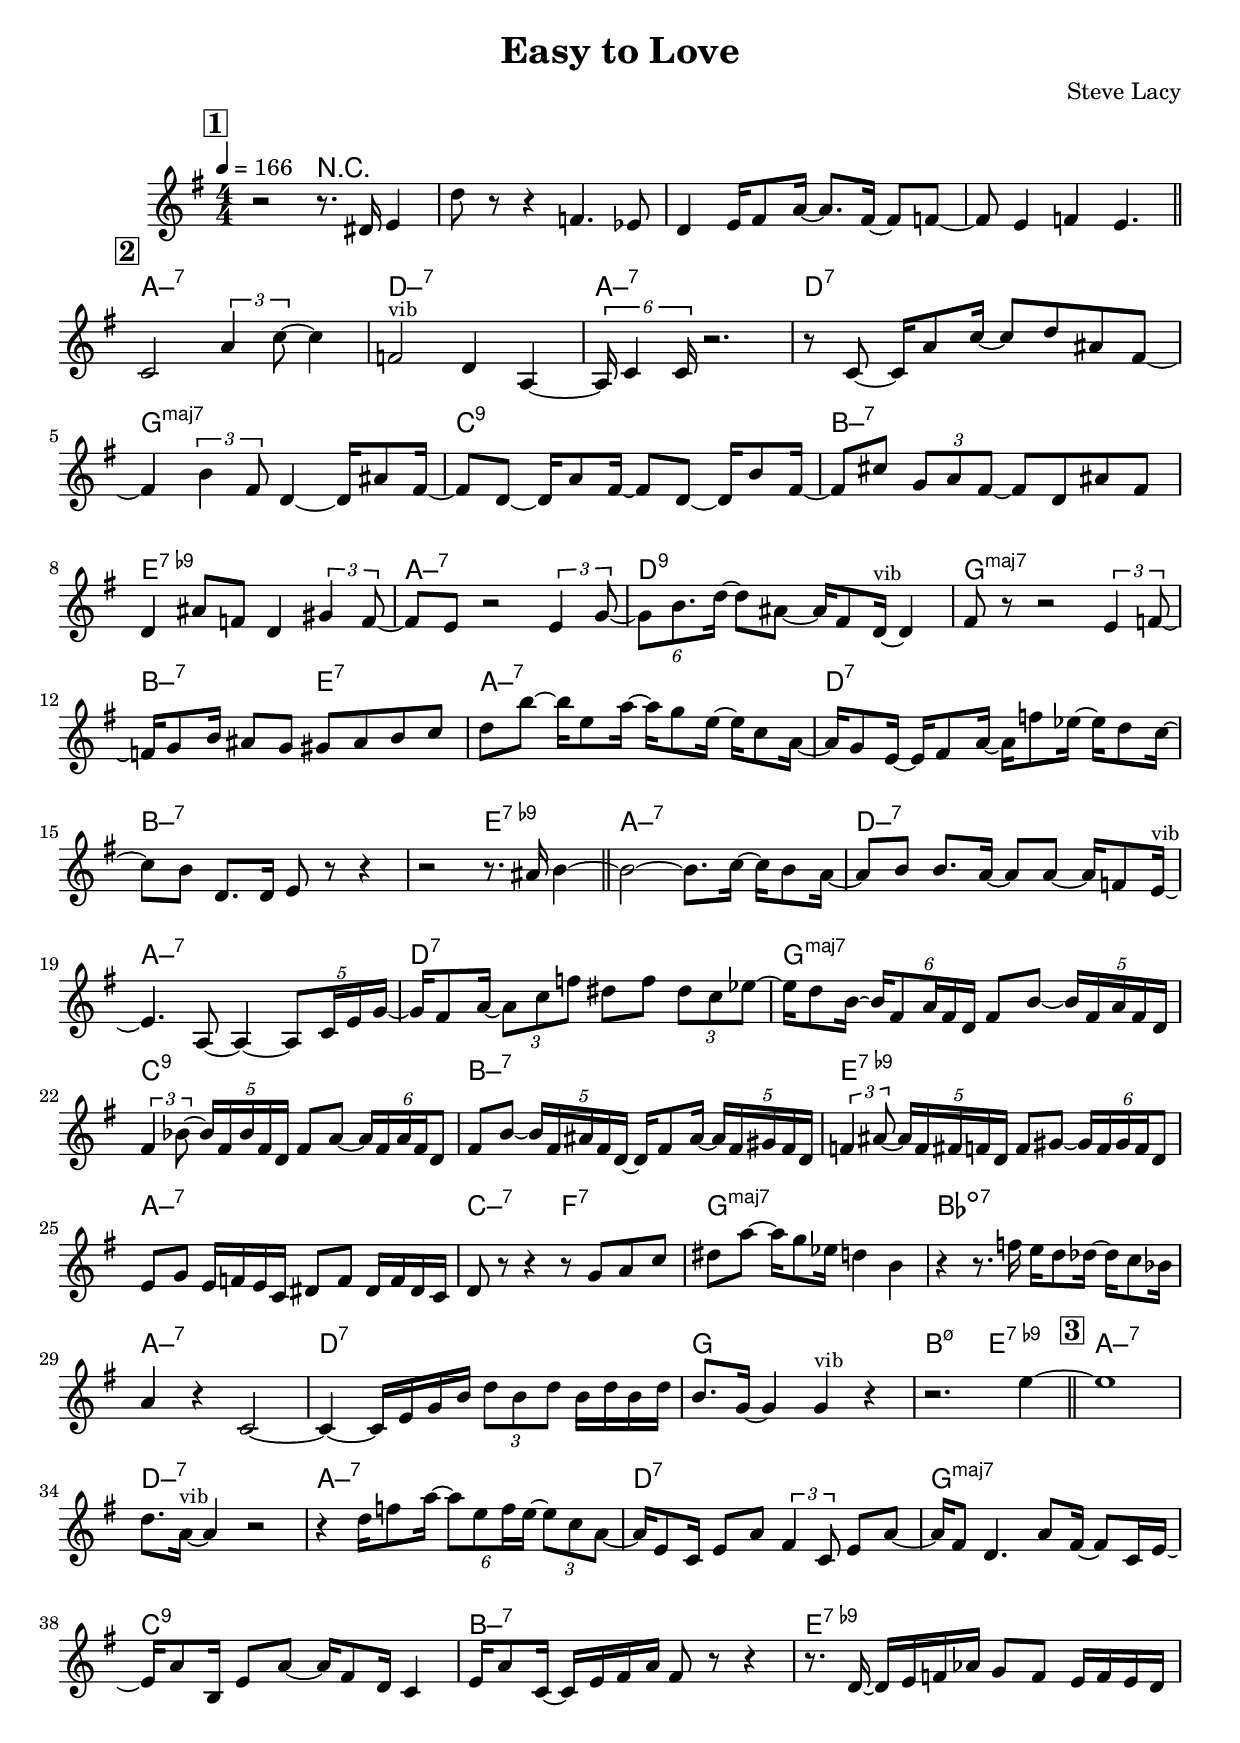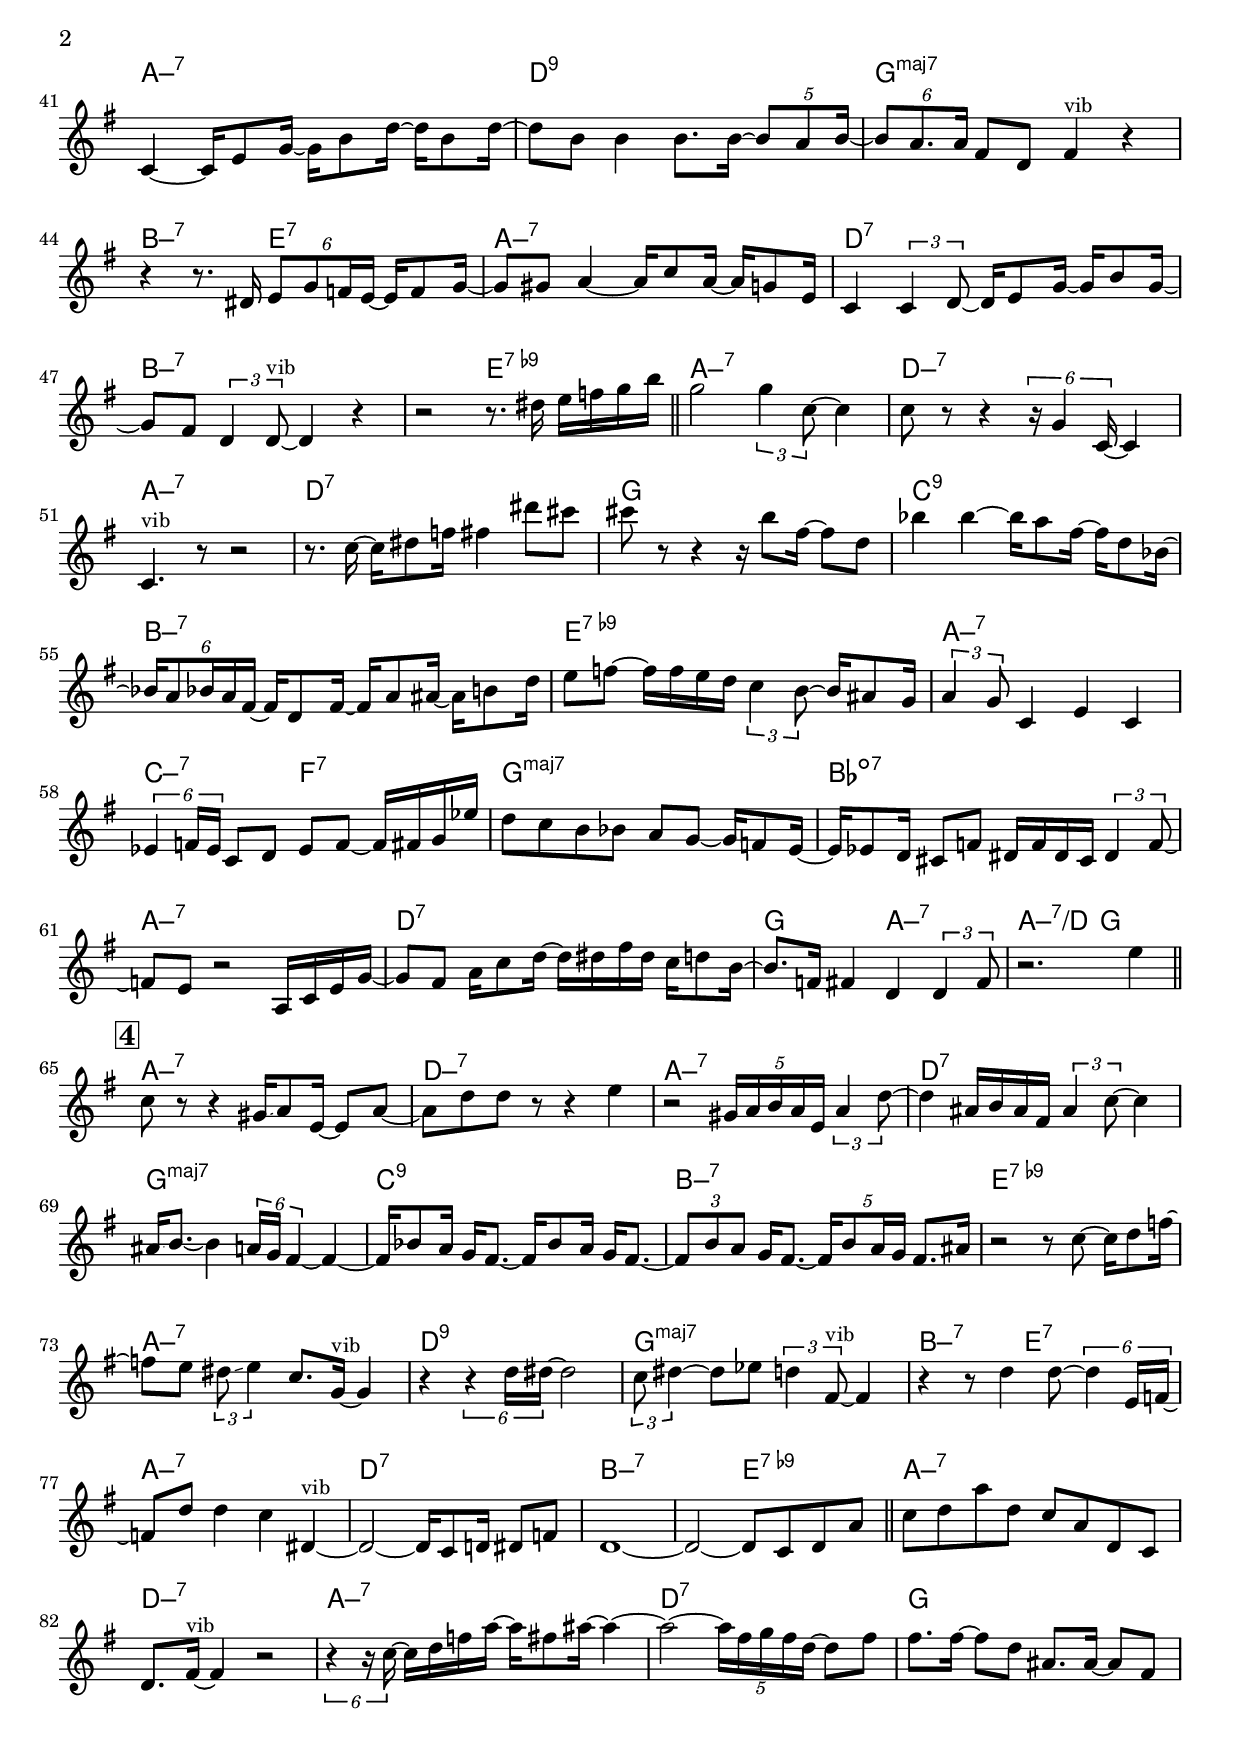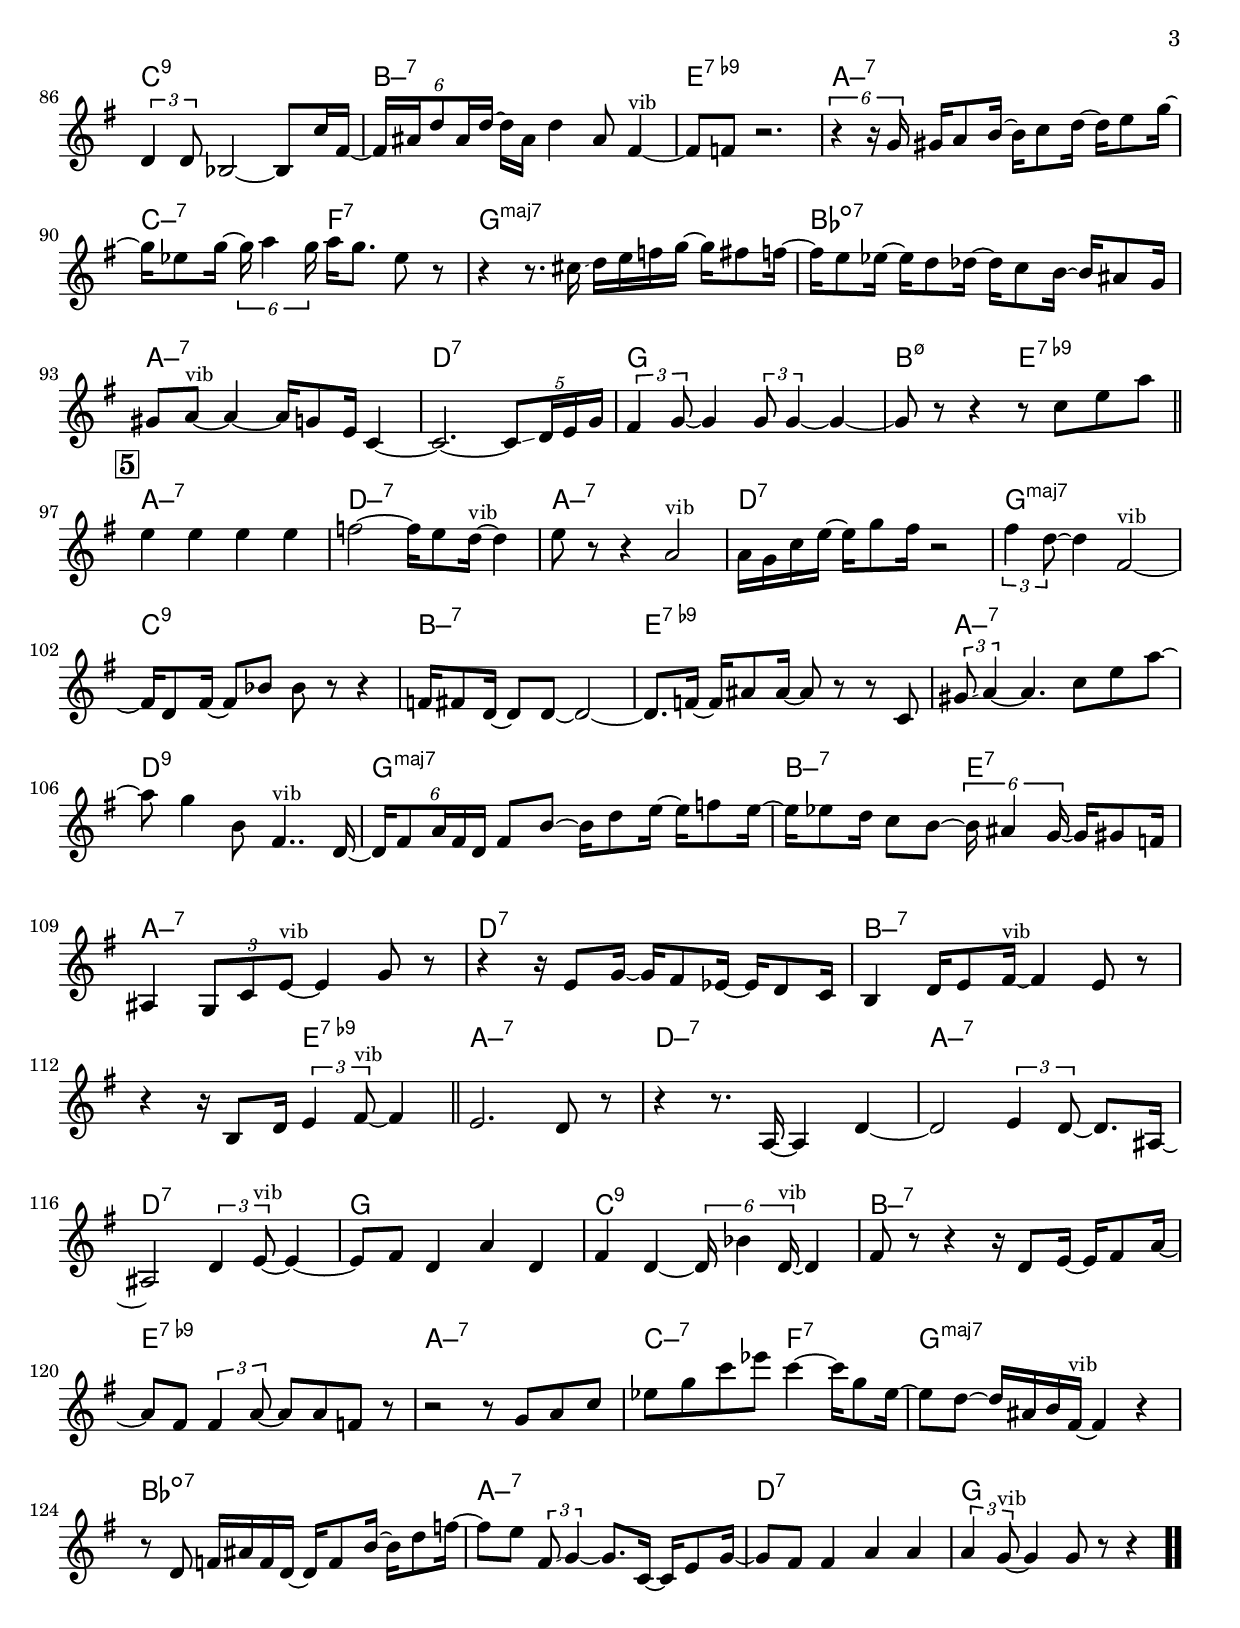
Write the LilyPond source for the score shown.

\version "2.13.2"

#(ly:set-option 'point-and-click #f)

\header {
  title = "Easy to Love"
  composer = "Steve Lacy"
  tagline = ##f
}
global =
{
    \override Staff.TimeSignature #'style = #'()
    \time 4/4
    \clef "treble"
    \key g \major
    \override Rest #'direction = #'0
    \override MultiMeasureRest #'staff-position = #0
}
\score
{
<<
    \transpose c' c'

    \new ChordNames { \chords {
      \set majorSevenSymbol = \markup { "maj7" }
      \set minorChordModifier = \markup { \char ##x2013 }
      | s2 r2 | s1 | s1 | s1 
      | a1:min7 | d1:min7 | a1:min7 | d1:7 | g1:maj | c1:9 | b1:min7 | e1:9- 
      | a1:min7 | d1:9 | g1:maj | b2:min7 e2:7 | a1:min7 | d1:7 | b1:min7 | s2 e2:9- 
      | a1:min7 | d1:min7 | a1:min7 | d1:7 | g1:maj | c1:9 | b1:min7 | e1:9- 
      | a1:min7 | c2:min7 f2:7 | g1:maj | bes1:dim7 | a1:min7 | d1:7 | g1 | b2:min5-7 e2:9- 
      | a1:min7 | d1:min7 | a1:min7 | d1:7 | g1:maj | c1:9 | b1:min7 | e1:9- 
      | a1:min7 | d1:9 | g1:maj | b2:min7 e2:7 | a1:min7 | d1:7 | b1:min7 | s2 e2:9- 
      | a1:min7 | d1:min7 | a1:min7 | d1:7 | g1 | c1:9 | b1:min7 | e1:9- 
      | a1:min7 | c2:min7 f2:7 | g1:maj | bes1:dim7 | a1:min7 | d1:7 | g2 a2:min7 | a2:min7/d g2 
      | a1:min7 | d1:min7 | a1:min7 | d1:7 | g1:maj | c1:9 | b1:min7 | e1:9- 
      | a1:min7 | d1:9 | g1:maj | b2:min7 e2:7 | a1:min7 | d1:7 | b1:min7 | s2 e2:9- 
      | a1:min7 | d1:min7 | a1:min7 | d1:7 | g1 | c1:9 | b1:min7 | e1:9- 
      | a1:min7 | c2:min7 f2:7 | g1:maj | bes1:dim7 | a1:min7 | d1:7 | g1 | b2:min5-7 e2:9- 
      | a1:min7 | d1:min7 | a1:min7 | d1:7 | g1:maj | c1:9 | b1:min7 | e1:9- 
      | a1:min7 | d1:9 | g1:maj | b2:min7 e2:7 | a1:min7 | d1:7 | b1:min7 | s2 e2:9- 
      | a1:min7 | d1:min7 | a1:min7 | d1:7 | g1 | c1:9 | b1:min7 | e1:9- 
      | a1:min7 | c2:min7 f2:7 | g1:maj | bes1:dim7 | a1:min7 | d1:7 | g1|
      }
      }

    \new Staff
    <<
    \transpose c' c'

    {
      \global
  		%\override Score.MetronomeMark #'transparent = ##t
  		%\override Score.MetronomeMark #'stencil = ##f
  		
  		\override HorizontalBracket #'direction = #UP
  		\override HorizontalBracket #'bracket-flare = #'(0 . 0)
  		
  		\override TextSpanner #'dash-fraction = #1.0
  		\override TextSpanner #'bound-details #'left #'text = \markup{ \concat{\draw-line #'(0 . -1.0) \draw-line #'(1.0 . 0) }}
  		\override TextSpanner #'bound-details #'right #'text = \markup{ \concat{ \draw-line #'(1.0 . 0) \draw-line #'(0 . -1.0) }}
          \set Score.markFormatter = #format-mark-box-numbers


      \tempo 4 = 166
      \set Score.currentBarNumber = #-3
     
      \bar "||" \mark \default r2 r8. dis'16 e'4 
      | d''8 r8 r4 f'4. es'8 
      | d'4 e'16 fis'8 a'16~ a'8. fis'16~ fis'8 f'8~ 
      | f'8 e'4 f'4 e'4. 
      \bar "||" \mark \default c'2 \tuplet 3/2 {a'4 c''8~} c''4 
      | f'2^\markup{\left-align \small vib} d'4 a4~ 
      | \tuplet 6/4 {a16 c'4 c'16} r2. 
      | r8 c'8~ c'16 a'8 c''16~ c''8 d''8 ais'8 fis'8~ 
      | fis'4 \tuplet 3/2 {b'4 fis'8} d'4~ d'16 ais'8 fis'16~ 
      | fis'8 d'8~ d'16 a'8 fis'16~ fis'8 d'8~ d'16 b'8 fis'16~ 
      | fis'8 cis''8 \tuplet 3/2 {g'8 a'8 fis'8~} fis'8 d'8 ais'8 fis'8 
      | d'4 ais'8 f'8 d'4 \tuplet 3/2 {gis'4 f'8~} 
      | f'8 e'8 r2 \tuplet 3/2 {e'4 g'8~} 
      | \tuplet 6/4 {g'8 b'8. d''16~} d''8 ais'8~ ais'16 fis'8 d'16~^\markup{\left-align \small vib} d'4 
      | fis'8 r8 r2 \tuplet 3/2 {e'4 f'8~} 
      | f'16 g'8 b'16 ais'8 g'8 gis'8 ais'8 b'8 c''8 
      | d''8 b''8~ b''16 e''8 a''16~ a''16 g''8 e''16~ e''16 c''8 a'16~ 
      | a'16 g'8 e'16~ e'16 fis'8 a'16~ a'16 f''8 es''16~ es''16 d''8 c''16~ 
      | c''8 b'8 d'8. d'16 e'8 r8 r4 
      | r2 r8. ais'16 b'4~ 
      \bar "||" b'2~ b'8. c''16~ c''16 b'8 a'16~ 
      | a'8 b'8 b'8. a'16~ a'8 a'8~ a'16 f'8 e'16~^\markup{\left-align \small vib} 
      | e'4. a8~ a4~ \tuplet 5/4 {a8 c'16 e'16 g'16~} 
      | g'16 fis'8 a'16~ \tuplet 3/2 {a'8 c''8 f''8} dis''8 f''8 \tuplet 3/2 {dis''8 c''8 es''8~} 
      | es''16 d''8 b'16~ \tuplet 6/4 {b'16 fis'8 a'16 fis'16 d'16} fis'8 b'8~ \tuplet 5/4 {b'16 fis'16 a'16 fis'16 d'16} 
      | \tuplet 3/2 {fis'4 bes'8~} \tuplet 5/4 {bes'16 fis'16 bes'16 fis'16 d'16} fis'8 a'8~ \tuplet 6/4 {a'16 fis'16 a'16 fis'16 d'8} 
      | fis'8 b'8~ \tuplet 5/4 {b'16 fis'16 ais'16 fis'16 d'16~} d'16 fis'8 ais'16~ \tuplet 5/4 {ais'16 fis'16 gis'16 fis'16 d'16} 
      | \tuplet 3/2 {f'4 ais'8~} \tuplet 5/4 {ais'16 f'16 fis'16 f'16 d'16} f'8 gis'8~ \tuplet 6/4 {gis'16 f'16 gis'16 f'16 d'8} 
      | e'8 g'8 e'16 f'16 e'16 c'16 dis'8 f'8 dis'16 f'16 dis'16 c'16 
      | d'8 r8 r4 r8 g'8 a'8 c''8 
      | dis''8 a''8~ a''16 g''8 es''16 d''4 b'4 
      | r4 r8. f''16 e''16 d''8 des''16~ des''16 c''8 bes'16 
      | a'4 r4 c'2~ 
      | c'4~ c'16 e'16 g'16 b'16 \tuplet 3/2 {d''8 b'8 d''8} b'16 d''16 b'16 d''16 
      | b'8. g'16~ g'4 g'4^\markup{\left-align \small vib} r4 
      | r2. e''4~ 
      \bar "||" \mark \default e''1 
      | d''8. a'16~^\markup{\left-align \small vib} a'4 r2 
      | r4 d''16 f''8 a''16~ \tuplet 6/4 {a''8 e''8 f''16 e''16~} \tuplet 3/2 {e''8 c''8 a'8~} 
      | a'16 e'8 c'16 e'8 a'8 \tuplet 3/2 {fis'4 c'8} e'8 a'8~ 
      | a'16 fis'8 d'4. a'8 fis'16~ fis'8 c'16 e'16~ 
      | e'16 a'8 b16 e'8 a'8~ a'16 fis'8 d'16 c'4 
      | e'16 a'8 c'16~ c'16 e'16 fis'16 a'16 fis'8 r8 r4 
      | r8. d'16~ d'16 e'16 f'16 aes'16 g'8 f'8 e'16 f'16 e'16 d'16 
      | c'4~ c'16 e'8 g'16~ g'16 b'8 d''16~ d''16 b'8 d''16~ 
      | d''8 b'8 b'4 b'8. b'16~ \tuplet 5/4 {b'8 a'8 b'16~} 
      | \tuplet 6/4 {b'8 a'8. a'16} fis'8 d'8 fis'4^\markup{\left-align \small vib} r4 
      | r4 r8. dis'16 \tuplet 6/4 {e'8 g'8 f'16 e'16~} e'16 f'8 g'16~ 
      | g'8 gis'8 a'4~ a'16 c''8 a'16~ a'16 g'8 e'16 
      | c'4 \tuplet 3/2 {c'4 d'8~} d'16 e'8 g'16~ g'16 b'8 g'16~ 
      | g'8 fis'8 \tuplet 3/2 {d'4 d'8~^\markup{\left-align \small vib}} d'4 r4 
      | r2 r8. dis''16 e''16 f''16 g''16 b''16 
      \bar "||" g''2 \tuplet 3/2 {g''4 c''8~} c''4 
      | c''8 r8 r4 \tuplet 6/4 {r16 g'4 c'16~} c'4 
      | c'4.^\markup{\left-align \small vib} r8 r2 
      | r8. c''16~ c''16 dis''8 f''16 fis''4 dis'''8 cis'''8 
      | cis'''8 r8 r4 r16 b''8 fis''16~ fis''8 d''8 
      | bes''4 bes''4~ bes''16 a''8 fis''16~ fis''16 d''8 bes'16~ 
      | \tuplet 6/4 {bes'16 a'8 bes'16 a'16 fis'16~} fis'16 d'8 fis'16~ fis'16 a'8 ais'16~ ais'16 b'8 d''16 
      | e''8 f''8~ f''16 f''16 e''16 d''16 \tuplet 3/2 {c''4 b'8~} b'16 ais'8 g'16 
      | \tuplet 3/2 {a'4 g'8} c'4 e'4 c'4 
      | \tuplet 6/4 {es'4 f'16 es'16} c'8 d'8 es'8 f'8~ f'16 fis'16 g'16 es''16 
      | d''8 c''8 b'8 bes'8 a'8 g'8~ g'16 f'8 e'16~ 
      | e'16 es'8 d'16 cis'8 f'8 dis'16 f'16 dis'16 cis'16 \tuplet 3/2 {dis'4 f'8~} 
      | f'8 e'8 r2 a16 c'16 e'16 g'16~ 
      | g'8 fis'8 a'16 c''8 d''16~ d''16 dis''16 fis''16 dis''16 c''16 d''8 b'16~ 
      | b'8. f'16 fis'4 d'4 \tuplet 3/2 {d'4 fis'8} 
      | r2. e''4 
      \bar "||" \mark \default c''8 r8 r4 gis'16\glissando  a'8 e'16~ e'8 a'8~ 
      | a'8 d''8 d''8 r8 r4 e''4 
      | r2 \tuplet 5/4 {gis'16 a'16 b'16 a'16 e'16} \tuplet 3/2 {a'4 d''8~} 
      | d''4 ais'16 b'16 ais'16 fis'16 \tuplet 3/2 {ais'4 c''8~} c''4 
      | ais'16\glissando  b'8.~ b'4 \tuplet 6/4 {a'16 g'16 fis'4~} fis'4~ 
      | fis'16 bes'8 a'16 g'16 fis'8.~ fis'16 bes'8 a'16 g'16 fis'8.~ 
      | \tuplet 3/2 {fis'8 b'8 a'8} g'16 fis'8.~ \tuplet 5/4 {fis'16 b'8 a'16 g'16} fis'8. ais'16 
      | r2 r8 c''8~ c''16 d''8 f''16~ 
      | f''8 e''8 \tuplet 3/2 {dis''8\glissando  e''4} c''8. g'16~^\markup{\left-align \small vib} g'4 
      | r4 \tuplet 6/4 {r4 d''16\glissando  dis''16~} dis''2 
      | \tuplet 3/2 {c''8 dis''4~} dis''8 es''8 \tuplet 3/2 {d''4 fis'8~^\markup{\left-align \small vib}} fis'4 
      | r4 r8 d''4 d''8~ \tuplet 6/4 {d''4 e'16 f'16~} 
      | f'8 d''8 d''4 c''4 dis'4~^\markup{\left-align \small vib} 
      | dis'2~ dis'16 c'8 d'16 dis'8 f'8 
      | d'1~ 
      | d'2~ d'8 c'8 d'8 a'8 
      \bar "||" c''8 d''8 a''8 d''8 c''8 a'8 d'8 c'8 
      | d'8. fis'16~^\markup{\left-align \small vib} fis'4 r2 
      | \tuplet 6/4 {r4 r16 c''16~} c''16 d''16 f''16 a''16~ a''16 fis''8 ais''16~ ais''4~ 
      | ais''2~ \tuplet 5/4 {ais''16 fis''16 g''16 fis''16 d''16~} d''8 fis''8 
      | fis''8. fis''16~ fis''8 d''8 ais'8. ais'16~ ais'8 fis'8 
      | \tuplet 3/2 {d'4 d'8} bes2~ bes8 c''16 fis'16~ 
      | \tuplet 6/4 {fis'16 ais'16 d''8 ais'16 d''16~} d''16 ais'16 d''4 ais'8 fis'4~^\markup{\left-align \small vib} 
      | fis'8 f'8 r2. 
      | \tuplet 6/4 {r4 r16 g'16} gis'16 a'8 b'16~ b'16 c''8 d''16~ d''16 e''8 g''16~ 
      | g''16 es''8 g''16~ \tuplet 6/4 {g''16 a''4 g''16} a''16 g''8. es''8 r8 
      | r4 r8. cis''16\glissando  d''16 e''16 f''16 g''16~ g''16 fis''8 f''16~ 
      | f''16 e''8 es''16~ es''16 d''8 des''16~ des''16 c''8 b'16~ b'16 ais'8 g'16 
      | gis'8 a'8~^\markup{\left-align \small vib} a'4~ a'16 g'8 e'16 c'4~ 
      | c'2.~ \tuplet 5/4 {c'8\glissando  d'16 e'16 g'16} 
      | \tuplet 3/2 {fis'4 g'8~} g'4 \tuplet 3/2 {g'8 g'4~} g'4~ 
      | g'8 r8 r4 r8 c''8 e''8 a''8 
      \bar "||" \mark \default e''4 e''4 e''4 e''4 
      | f''2~ f''16 e''8 d''16~^\markup{\left-align \small vib} d''4 
      | e''8 r8 r4 a'2^\markup{\left-align \small vib} 
      | a'16 g'16 c''16 e''16~ e''16 g''8 fis''16 r2 
      | \tuplet 3/2 {fis''4 d''8~} d''4 fis'2~^\markup{\left-align \small vib} 
      | fis'16 d'8 fis'16~ fis'8 bes'8 bes'8 r8 r4 
      | f'16\glissando  fis'8 d'16~ d'8 d'8~ d'2~ 
      | d'8. f'16~ f'16 ais'8 ais'16~ ais'8 r8 r8 c'8 
      | \tuplet 3/2 {gis'8\glissando  a'4~} a'4. c''8 e''8 a''8~ 
      | a''8 g''4 b'8 fis'4..^\markup{\left-align \small vib} d'16~ 
      | \tuplet 6/4 {d'16 fis'8 a'16 fis'16 d'16} fis'8 b'8~ b'16 d''8 e''16~ e''16 f''8 e''16~ 
      | e''16 es''8 d''16 c''8 b'8~ \tuplet 6/4 {b'16 ais'4 g'16~} g'16 gis'8 f'16 
      | ais4 \tuplet 3/2 {g8 c'8 e'8~^\markup{\left-align \small vib}} e'4 g'8 r8 
      | r4 r16 e'8 g'16~ g'16 fis'8 es'16~ es'16 d'8 c'16 
      | b4 d'16 e'8 fis'16~^\markup{\left-align \small vib} fis'4 e'8 r8 
      | r4 r16 b8 d'16 \tuplet 3/2 {e'4 fis'8~^\markup{\left-align \small vib}} fis'4 
      \bar "||" e'2. d'8 r8 
      | r4 r8. a16~ a4 d'4~ 
      | d'2 \tuplet 3/2 {e'4 d'8~} d'8. ais16~ 
      | ais2 \tuplet 3/2 {d'4 e'8~^\markup{\left-align \small vib}} e'4~ 
      | e'8 fis'8 d'4 a'4 d'4 
      | fis'4 d'4~ \tuplet 6/4 {d'16 bes'4 d'16~^\markup{\left-align \small vib}} d'4 
      | fis'8 r8 r4 r16 d'8 e'16~ e'16 fis'8 a'16~ 
      | a'8 fis'8 \tuplet 3/2 {fis'4 a'8~} a'8 a'8 f'8 r8 
      | r2 r8 g'8 a'8 c''8 
      | es''8 g''8 c'''8 es'''8 c'''4~ c'''16 g''8 es''16~ 
      | es''8 d''8~ d''16 ais'16 b'16 fis'16~^\markup{\left-align \small vib} fis'4 r4 
      | r8 d'8 f'16 ais'16 f'16 d'16~ d'16 f'8 b'16~ b'16 d''8 f''16~ 
      | f''8 e''8 \tuplet 3/2 {fis'8\glissando  g'4~} g'8. c'16~ c'16 e'8 g'16~ 
      | g'8 fis'8 fis'4 a'4 a'4 
      | \tuplet 3/2 {a'4 g'8~^\markup{\left-align \small vib}} g'4 g'8 r8 r4\bar  ".."
    }
    >>
>>    
}
